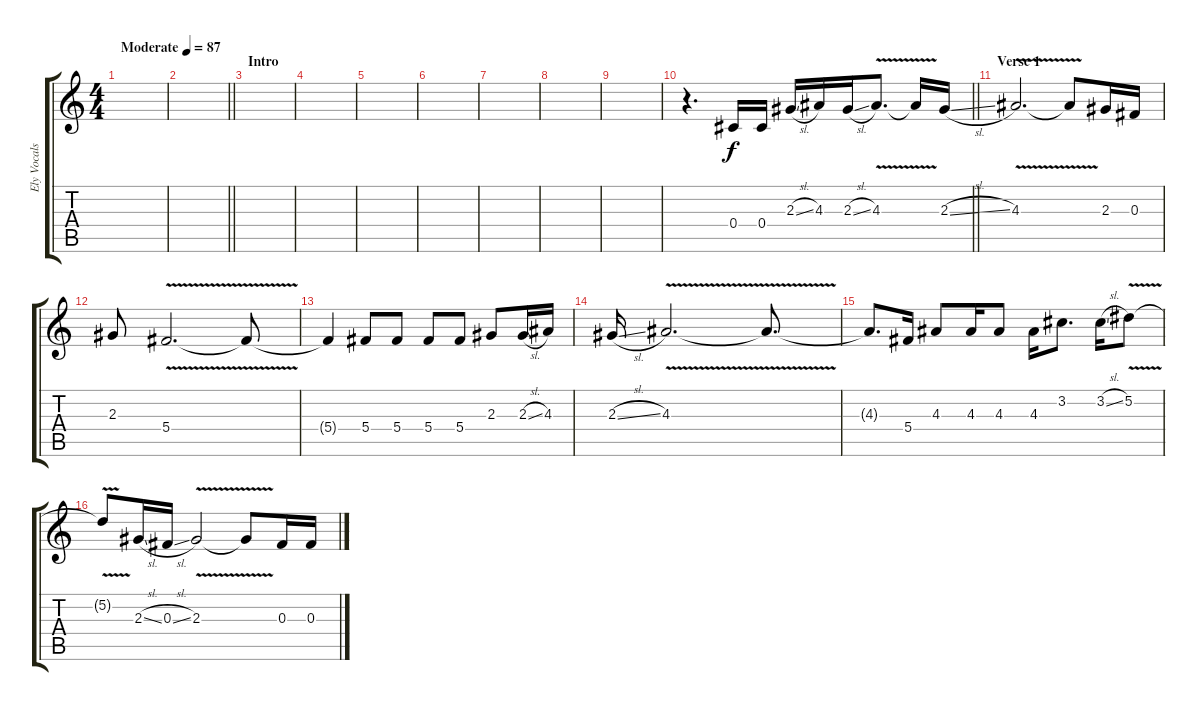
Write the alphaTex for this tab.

\track ("Ely Vocals" "Ely Vocals") {instrument acousticguitarnylon}
\staff {score tabs}
\tuning (Eb4 Bb3 Gb3 Db3 Ab2 Eb2) {hide}
\ts (4 4)
\tempo (87 "Moderate")
\clef g2
\ks c
|
\barLineRight lightlight
|
\section ("" "Intro")
|
|
|
|
|
|
|
\barLineRight lightlight
r.4{d} 0.4.16 0.4.16 2.3{sl}.16 4.3.16 2.3{sl}.16 4.3{v}.8{d} 4.3{t}.16 2.3{sl}.16 |
\section ("" "Verse 1")
4.3{v}.2{d} 4.3{t}.8 2.3.16 0.3.16 |
2.3.8 5.4{v}.2{d} 5.4{t}.8 |
5.4{t}.4 5.4.8 5.4.8 5.4.8 5.4.8 2.3.8 2.3{sl}.16 4.3.16 |
2.3{sl}.16 4.3{v}.2{d} 4.3{t}.8{d} |
4.3{t}.8{d} 5.4.16 4.3.8 4.3.16 4.3.8 4.3.16 3.2.8{d} 3.2{sl}.16 5.2{v}.8 |
5.2{t}.8 2.3{sl}.16 0.3{sl}.16 2.3{v}.2 2.3{t}.8 0.3.16 0.3.16
